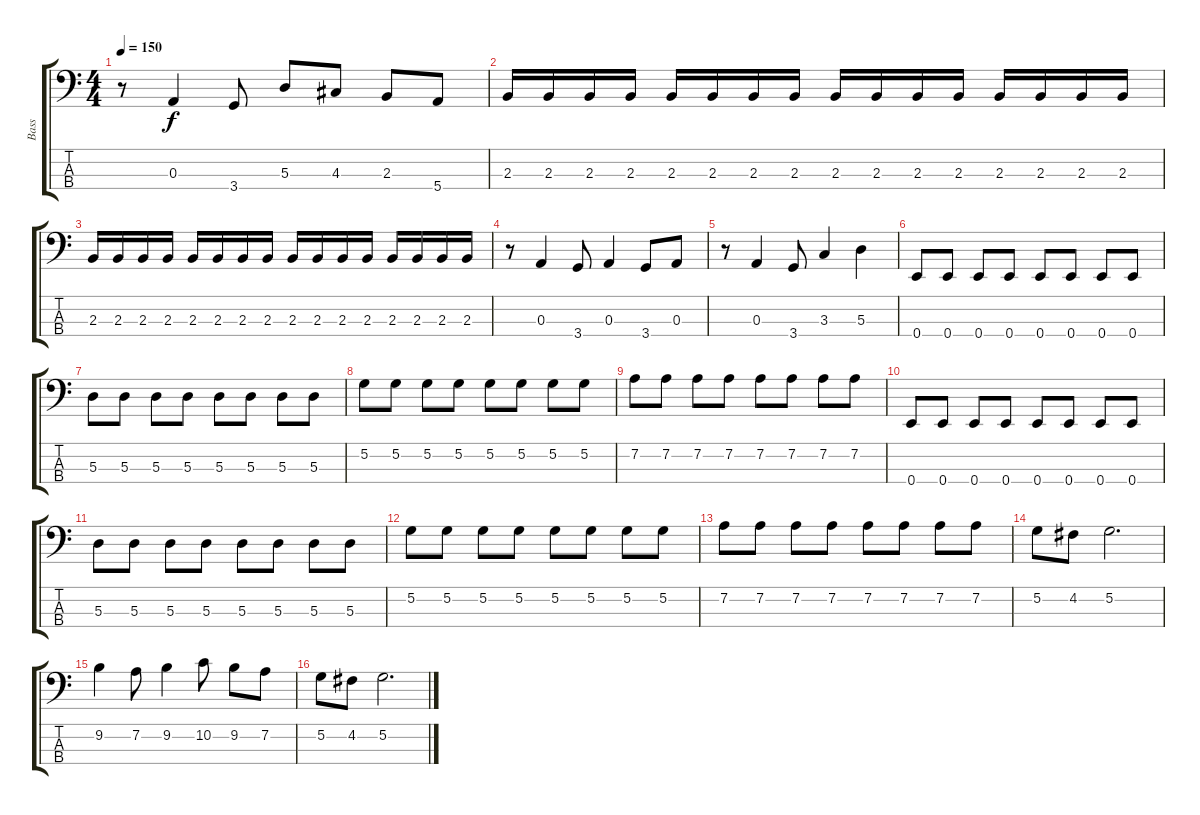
\track ("Bass" "Bass") {instrument electricbasspick}
\staff {score tabs}
\tuning (G2 D2 A1 E1) {hide}
\ts (4 4)
\tempo 150
\clef f4
\ks c
r.8{dy f} 0.3.4 3.4.8 5.3.8 4.3.8 2.3.8 5.4.8 |
2.3.16 2.3.16 2.3.16 2.3.16 2.3.16 2.3.16 2.3.16 2.3.16 2.3.16 2.3.16 2.3.16 2.3.16 2.3.16 2.3.16 2.3.16 2.3.16 |
2.3.16 2.3.16 2.3.16 2.3.16 2.3.16 2.3.16 2.3.16 2.3.16 2.3.16 2.3.16 2.3.16 2.3.16 2.3.16 2.3.16 2.3.16 2.3.16 |
r.8 0.3.4 3.4.8 0.3.4 3.4.8 0.3.8 |
r.8 0.3.4 3.4.8 3.3.4 5.3.4 |
0.4.8 0.4.8 0.4.8 0.4.8 0.4.8 0.4.8 0.4.8 0.4.8 |
5.3.8 5.3.8 5.3.8 5.3.8 5.3.8 5.3.8 5.3.8 5.3.8 |
5.2.8 5.2.8 5.2.8 5.2.8 5.2.8 5.2.8 5.2.8 5.2.8 |
7.2.8 7.2.8 7.2.8 7.2.8 7.2.8 7.2.8 7.2.8 7.2.8 |
0.4.8 0.4.8 0.4.8 0.4.8 0.4.8 0.4.8 0.4.8 0.4.8 |
5.3.8 5.3.8 5.3.8 5.3.8 5.3.8 5.3.8 5.3.8 5.3.8 |
5.2.8 5.2.8 5.2.8 5.2.8 5.2.8 5.2.8 5.2.8 5.2.8 |
7.2.8 7.2.8 7.2.8 7.2.8 7.2.8 7.2.8 7.2.8 7.2.8 |
5.2.8 4.2.8 5.2.2{d} |
9.2.4 7.2.8 9.2.4 10.2.8 9.2.8 7.2.8 |
5.2.8 4.2.8 5.2.2{d}
